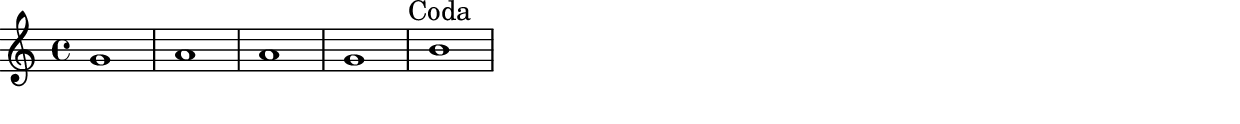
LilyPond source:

%% Generated by lilypond-book
%% Options: [exampleindent=10.16\mm,indent=0\mm,line-width=160\mm,paper-height=845.047\pt,paper-width=597.508\pt,papersize='(cons (* 597.508 pt) (* 845.047 pt))]
\include "lilypond-book-preamble.ly"


% ****************************************************************
% Start cut-&-pastable-section
% ****************************************************************

#(ly:set-option 'eps-box-padding 3.000000)



\paper {
  #(set-paper-size '(cons (* 597.508 pt) (* 845.047 pt)))
  indent = 0\mm
  line-width = 160\mm
  % offset the left padding, also add 1mm as lilypond creates cropped
  % images with a little space on the right
  line-width = #(- line-width (* mm  3.000000) (* mm 1))
}

\layout {
  
}




% ****************************************************************
% ly snippet:
% ****************************************************************
\sourcefilename "/lilypond-2.25.19/input/regression/repeat-dc-al-coda.ly"
\sourcefileline 0
\version "2.23.6"

#(ly:set-option 'warning-as-error #t)

\header {
  texidoc="This tests @emph{D.C. al Coda} form and how it unfolds."
}

piece = \new Voice \fixed c' {
  \repeat segno 2 {
    g1
    \alternative {
      { a1 | a }
      <>
    }
  }
  \sectionLabel "Coda"
  b1
}


\new Score {
  \new Staff \with { instrumentName = "default" } \piece
}

\new Score \with {
  dalSegnoTextFormatter = #format-dal-segno-text-brief
} {
  \new Staff \with { instrumentName = "brief" } \piece
}

\new Score {
  \new Staff \with { instrumentName = "unfolded" } \unfoldRepeats \piece
}



% ****************************************************************
% end ly snippet
% ****************************************************************
